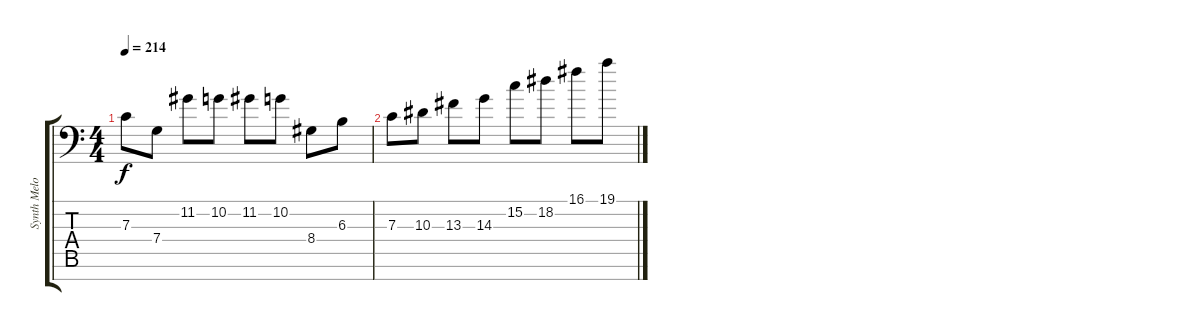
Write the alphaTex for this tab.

\track ("Synth Melody" "Synth Melo") {instrument shamisen}
\staff {score tabs}
\tuning (D4 A3 F3 C3 G2 D2 G1) {hide}
\ts (4 4)
\tempo 214
\clef f4
\ks c
7.3.8{dy f} 7.4.8 11.2.8 10.2.8 11.2.8 10.2.8 8.4.8 6.3.8 |
7.3.8 10.3.8 13.3.8 14.3.8 15.2.8 18.2.8 16.1.8 19.1.8
